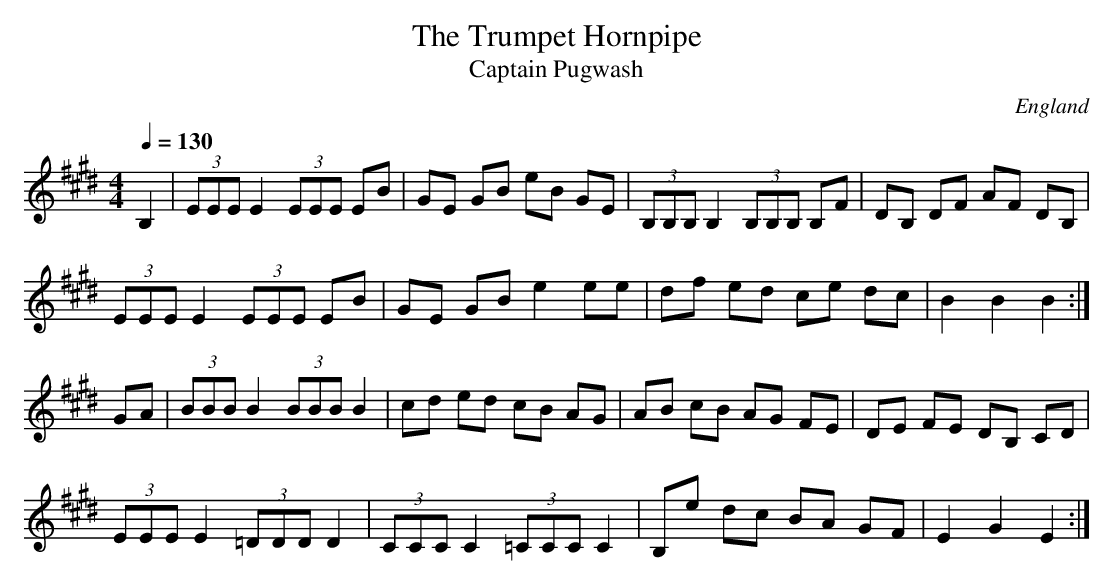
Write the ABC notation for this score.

X:1
T:Trumpet Hornpipe, The
T:Captain Pugwash
O:England
M:4/4
L:1/8
Q:1/4=130
K:Emaj
B,2|(3EEE E2 (3EEE EB|GE GB eB GE|(3B,B,B, B,2 (3B,B,B, B,F|DB, DF AF DB,|
(3EEE E2 (3EEE EB|GE GB e2 ee|df ed ce dc| B2B2 B2:|
GA|(3BBB B2 (3BBB B2|cd ed cB AG|AB cB AG FE|DE FE DB, CD|
(3EEE E2 (3=DDD D2|(3CCC C2(3=CCC C2|B,e dc BA GF|E2G2 E2:|
